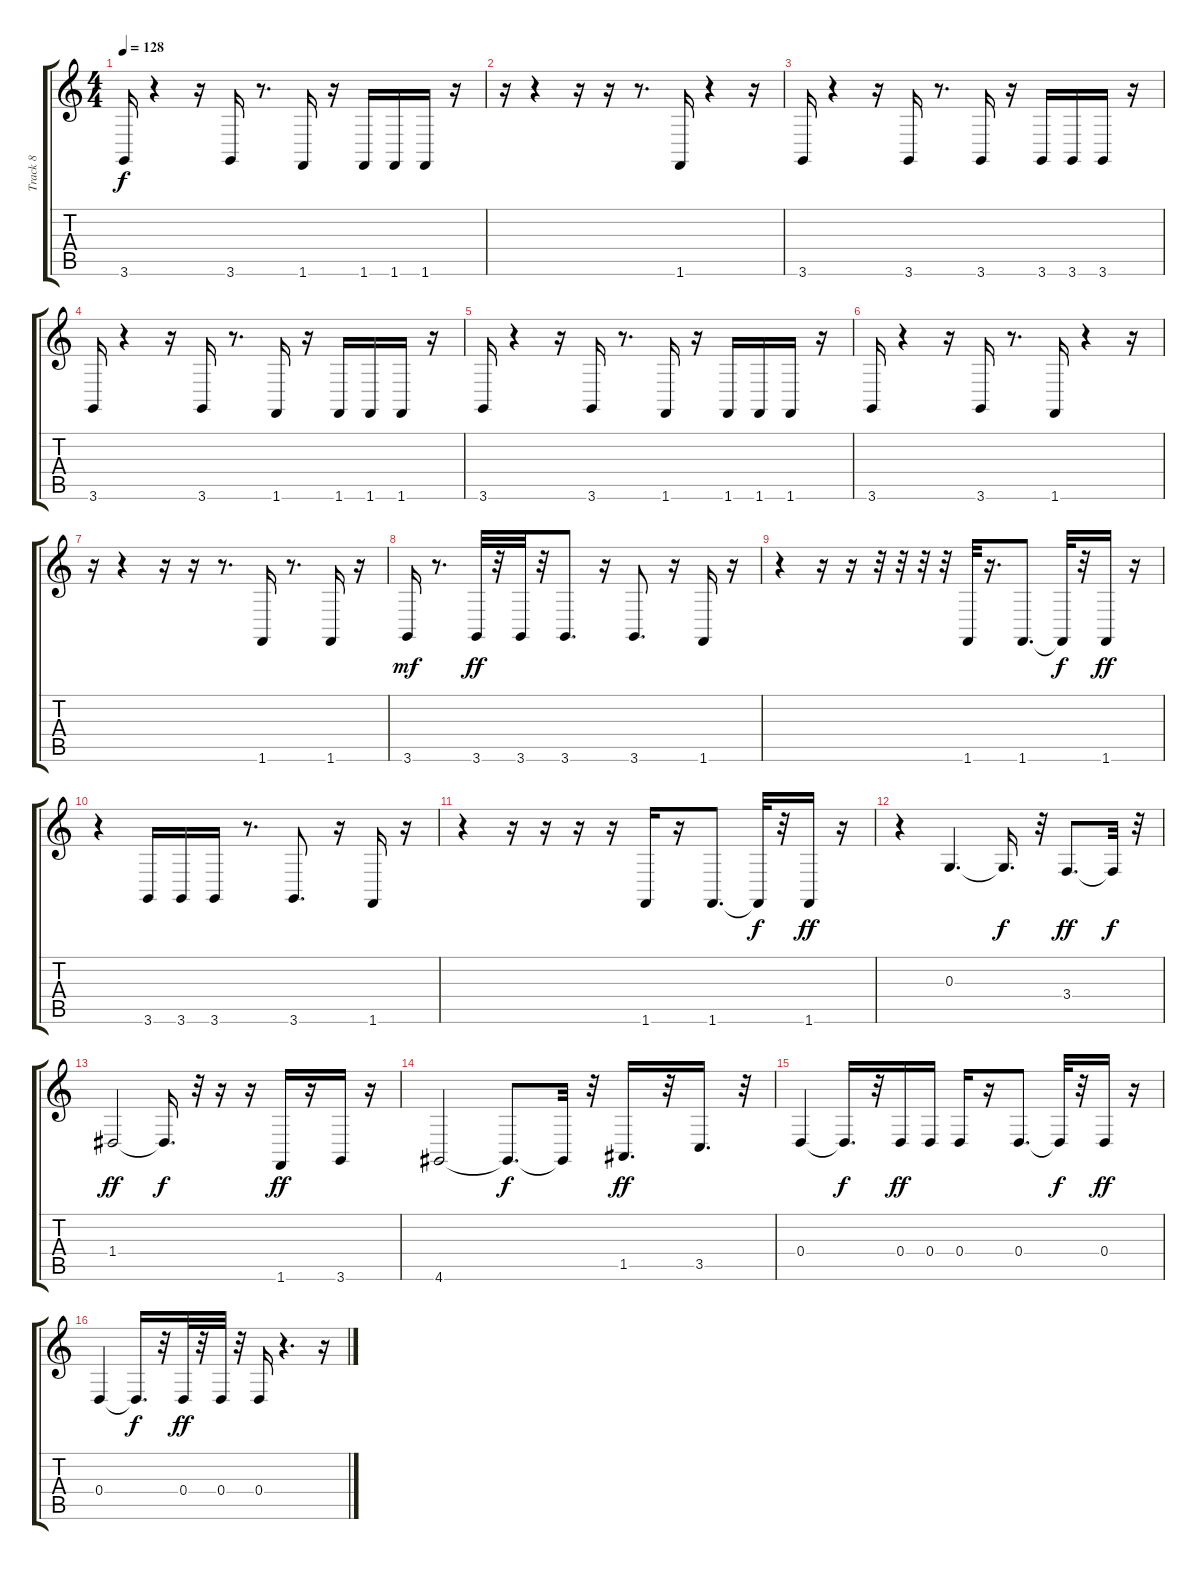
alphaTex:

\track ("Track 8" "Track 8") {instrument baritonesax}
\staff {score tabs}
\tuning (E4 B3 G3 D3 A2 E2) {hide}
\ts (4 4)
\tempo 128
\clef g2
\ks c
3.6.16{dy f} r.4 r.16 3.6.16 r.8{d} 1.6.16 r.16 1.6.16 1.6.16 1.6.16 r.16 |
r.16 r.4 r.16 r.16 r.8{d} 1.6.16 r.4 r.16 |
3.6.16 r.4 r.16 3.6.16 r.8{d} 3.6.16 r.16 3.6.16 3.6.16 3.6.16 r.16 |
3.6.16 r.4 r.16 3.6.16 r.8{d} 1.6.16 r.16 1.6.16 1.6.16 1.6.16 r.16 |
3.6.16 r.4 r.16 3.6.16 r.8{d} 1.6.16 r.16 1.6.16 1.6.16 1.6.16 r.16 |
3.6.16 r.4 r.16 3.6.16 r.8{d} 1.6.16 r.4 r.16 |
r.16 r.4 r.16 r.16 r.8{d} 1.6.16 r.8{d} 1.6.16 r.16 |
3.6.16{dy mf} r.8{d} 3.6.32{dy ff} r.32 3.6.32 r.32 3.6.8{d} r.16 3.6.8{d} r.16 1.6.16 r.16 |
r.4 r.16 r.16 r.32 r.32 r.32 r.32 1.6.32 r.16{d} 1.6.8{d} 1.6{t}.32{dy f} r.32 1.6.16{dy ff} r.16 |
r.4 3.6.16 3.6.16 3.6.16 r.8{d} 3.6.8{d} r.16 1.6.16 r.16 |
r.4 r.16 r.16 r.16 r.16 1.6.16 r.16 1.6.8{d} 1.6{t}.32{dy f} r.32 1.6.16{dy ff} r.16 |
r.4 0.3.4{d} 0.3{t}.16{d dy f} r.32 3.4.8{d dy ff} 3.4{t}.32{dy f} r.32 |
1.4.2{dy ff} 1.4{t}.16{d dy f} r.32 r.16 r.16 1.6.16{dy ff} r.16 3.6.16 r.16 |
4.6.2 4.6{t}.8{d dy f} 4.6{t}.32 r.32 1.5.16{d dy ff} r.32 3.5.16{d} r.32 |
0.4.4 0.4{t}.16{d dy f} r.32 0.4.16{dy ff} 0.4.16 0.4.16 r.16 0.4.8{d} 0.4{t}.32{dy f} r.32 0.4.16{dy ff} r.16 |
0.4.4 0.4{t}.16{d dy f} r.32 0.4.32{dy ff} r.32 0.4.32 r.32 0.4.16 r.4{d} r.16
